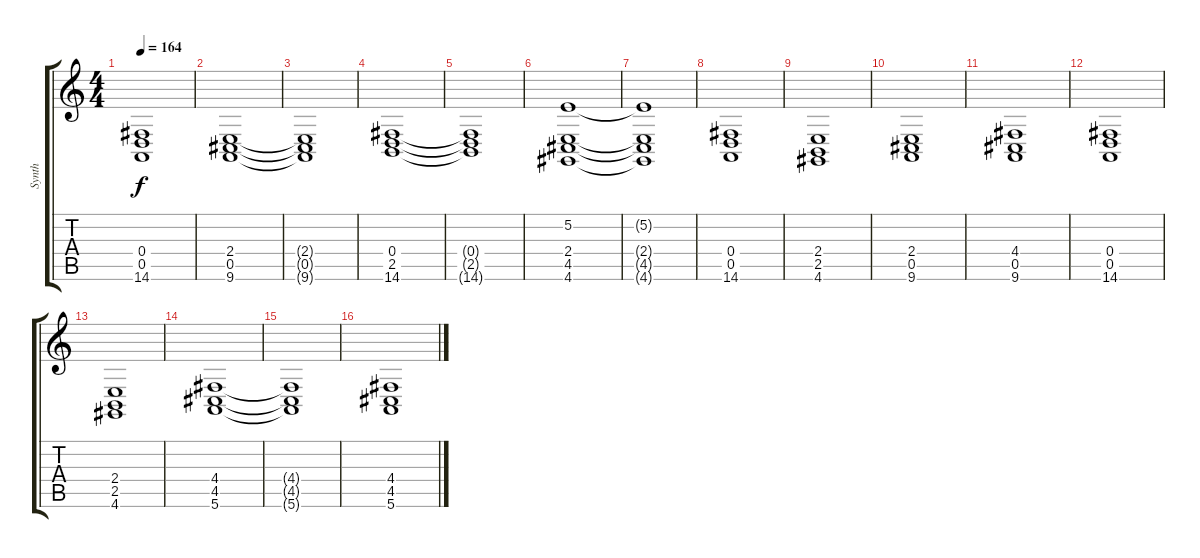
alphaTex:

\track ("Synth" "Synth") {instrument synthstrings1}
\staff {score tabs}
\tuning (E4 B3 G3 D3 A2 E2) {hide}
\ts (4 4)
\tempo 164
\clef g2
\ks c
(0.4{t} 0.5{t} 14.6{t}).1{dy f} |
(2.4 0.5 9.6).1 |
(2.4{t} 0.5{t} 9.6{t}).1 |
(0.4 2.5 14.6).1 |
(0.4{t} 2.5{t} 14.6{t}).1 |
(5.2 2.4 4.5 4.6).1 |
(5.2{t} 2.4{t} 4.5{t} 4.6{t}).1 |
(0.4 0.5 14.6).1 |
(2.4 2.5 4.6).1 |
(2.4 0.5 9.6).1 |
(4.4 0.5 9.6).1 |
(0.4 0.5 14.6).1 |
(2.4 2.5 4.6).1 |
(4.4 4.5 5.6).1 |
(4.4{t} 4.5{t} 5.6{t}).1 |
(4.4 4.5 5.6).1
